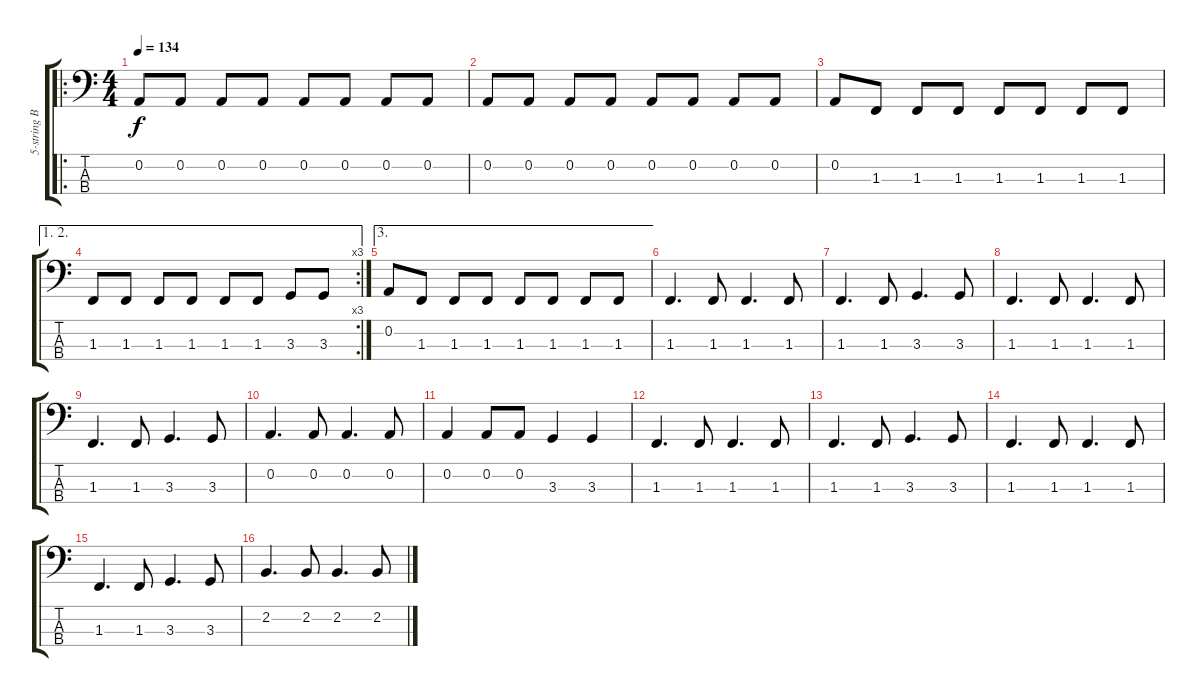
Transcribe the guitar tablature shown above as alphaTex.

\track ("5-string Bass" "5-string B") {instrument electricbassfinger}
\staff {score tabs}
\tuning (D2 A1 E1 B0) {hide}
\ro
\ts (4 4)
\tempo 134
\clef f4
\ks c
0.2.8{dy f} 0.2.8 0.2.8 0.2.8 0.2.8 0.2.8 0.2.8 0.2.8 |
0.2.8 0.2.8 0.2.8 0.2.8 0.2.8 0.2.8 0.2.8 0.2.8 |
0.2.8 1.3.8 1.3.8 1.3.8 1.3.8 1.3.8 1.3.8 1.3.8 |
\ae (1 2)
\rc 3
1.3.8 1.3.8 1.3.8 1.3.8 1.3.8 1.3.8 3.3.8 3.3.8 |
\ae 3
0.2.8 1.3.8 1.3.8 1.3.8 1.3.8 1.3.8 1.3.8 1.3.8 |
1.3.4{d} 1.3.8 1.3.4{d} 1.3.8 |
1.3.4{d} 1.3.8 3.3.4{d} 3.3.8 |
1.3.4{d} 1.3.8 1.3.4{d} 1.3.8 |
1.3.4{d} 1.3.8 3.3.4{d} 3.3.8 |
0.2.4{d} 0.2.8 0.2.4{d} 0.2.8 |
0.2.4 0.2.8 0.2.8 3.3.4 3.3.4 |
1.3.4{d} 1.3.8 1.3.4{d} 1.3.8 |
1.3.4{d} 1.3.8 3.3.4{d} 3.3.8 |
1.3.4{d} 1.3.8 1.3.4{d} 1.3.8 |
1.3.4{d} 1.3.8 3.3.4{d} 3.3.8 |
2.2.4{d} 2.2.8 2.2.4{d} 2.2.8
